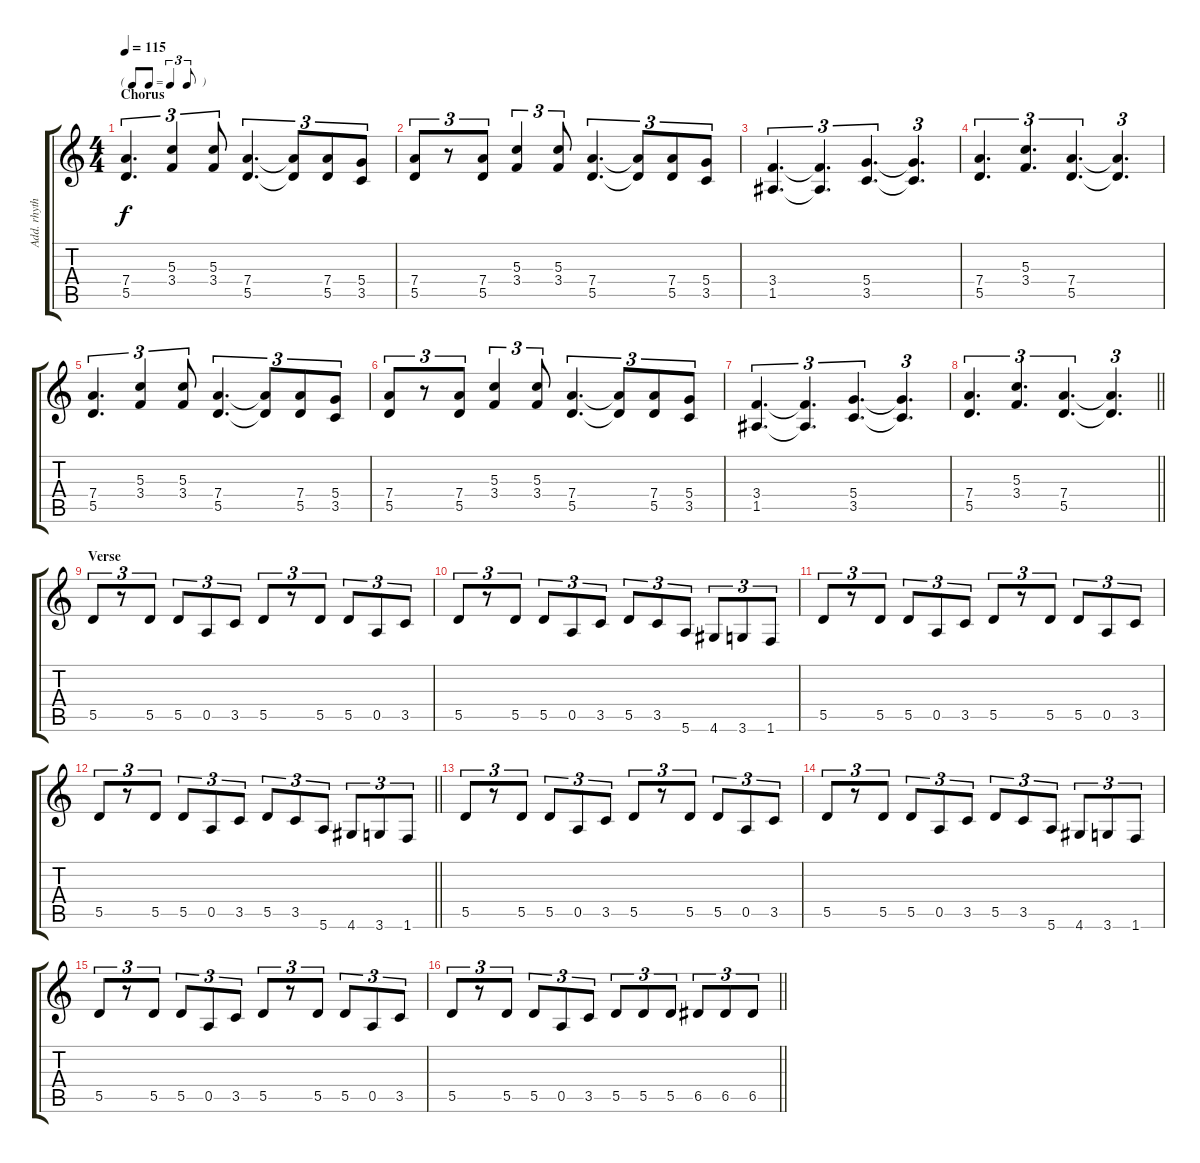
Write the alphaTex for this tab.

\track ("Add. rhythm" "Add. rhyth") {instrument distortionguitar}
\staff {score tabs}
\tuning (E4 B3 G3 D3 A2 E2) {hide}
\ts (4 4)
\tf triplet8th
\section ("" "Chorus")
\tempo 115
\clef g2
\ks c
(7.4 5.5).4{d tu (3 2) dy f} (5.3 3.4).4{tu (3 2)} (5.3 3.4).8{tu (3 2)} (7.4 5.5).4{d tu (3 2)} (7.4{t} 5.5{t}).8{tu (3 2)} (7.4 5.5).8{tu (3 2)} (5.4 3.5).8{tu (3 2)} |
(7.4 5.5).8{tu (3 2)} r.8{tu (3 2)} (7.4 5.5).8{tu (3 2)} (5.3 3.4).4{tu (3 2)} (5.3 3.4).8{tu (3 2)} (7.4 5.5).4{d tu (3 2)} (7.4{t} 5.5{t}).8{tu (3 2)} (7.4 5.5).8{tu (3 2)} (5.4 3.5).8{tu (3 2)} |
(3.4 1.5).4{d tu (3 2)} (3.4{t} 1.5{t}).4{d tu (3 2)} (5.4 3.5).4{d tu (3 2)} (5.4{t} 3.5{t}).4{d tu (3 2)} |
(7.4 5.5).4{d tu (3 2)} (5.3 3.4).4{d tu (3 2)} (7.4 5.5).4{d tu (3 2)} (7.4{t} 5.5{t}).4{d tu (3 2)} |
(7.4 5.5).4{d tu (3 2)} (5.3 3.4).4{tu (3 2)} (5.3 3.4).8{tu (3 2)} (7.4 5.5).4{d tu (3 2)} (7.4{t} 5.5{t}).8{tu (3 2)} (7.4 5.5).8{tu (3 2)} (5.4 3.5).8{tu (3 2)} |
(7.4 5.5).8{tu (3 2)} r.8{tu (3 2)} (7.4 5.5).8{tu (3 2)} (5.3 3.4).4{tu (3 2)} (5.3 3.4).8{tu (3 2)} (7.4 5.5).4{d tu (3 2)} (7.4{t} 5.5{t}).8{tu (3 2)} (7.4 5.5).8{tu (3 2)} (5.4 3.5).8{tu (3 2)} |
(3.4 1.5).4{d tu (3 2)} (3.4{t} 1.5{t}).4{d tu (3 2)} (5.4 3.5).4{d tu (3 2)} (5.4{t} 3.5{t}).4{d tu (3 2)} |
\barLineRight lightlight
(7.4 5.5).4{d tu (3 2)} (5.3 3.4).4{d tu (3 2)} (7.4 5.5).4{d tu (3 2)} (7.4{t} 5.5{t}).4{d tu (3 2)} |
\section ("" "Verse")
5.5.8{tu (3 2)} r.8{tu (3 2)} 5.5.8{tu (3 2)} 5.5.8{tu (3 2)} 0.5.8{tu (3 2)} 3.5.8{tu (3 2)} 5.5.8{tu (3 2)} r.8{tu (3 2)} 5.5.8{tu (3 2)} 5.5.8{tu (3 2)} 0.5.8{tu (3 2)} 3.5.8{tu (3 2)} |
5.5.8{tu (3 2)} r.8{tu (3 2)} 5.5.8{tu (3 2)} 5.5.8{tu (3 2)} 0.5.8{tu (3 2)} 3.5.8{tu (3 2)} 5.5.8{tu (3 2)} 3.5.8{tu (3 2)} 5.6.8{tu (3 2)} 4.6.8{tu (3 2)} 3.6.8{tu (3 2)} 1.6.8{tu (3 2)} |
5.5.8{tu (3 2)} r.8{tu (3 2)} 5.5.8{tu (3 2)} 5.5.8{tu (3 2)} 0.5.8{tu (3 2)} 3.5.8{tu (3 2)} 5.5.8{tu (3 2)} r.8{tu (3 2)} 5.5.8{tu (3 2)} 5.5.8{tu (3 2)} 0.5.8{tu (3 2)} 3.5.8{tu (3 2)} |
\barLineRight lightlight
5.5.8{tu (3 2)} r.8{tu (3 2)} 5.5.8{tu (3 2)} 5.5.8{tu (3 2)} 0.5.8{tu (3 2)} 3.5.8{tu (3 2)} 5.5.8{tu (3 2)} 3.5.8{tu (3 2)} 5.6.8{tu (3 2)} 4.6.8{tu (3 2)} 3.6.8{tu (3 2)} 1.6.8{tu (3 2)} |
5.5.8{tu (3 2)} r.8{tu (3 2)} 5.5.8{tu (3 2)} 5.5.8{tu (3 2)} 0.5.8{tu (3 2)} 3.5.8{tu (3 2)} 5.5.8{tu (3 2)} r.8{tu (3 2)} 5.5.8{tu (3 2)} 5.5.8{tu (3 2)} 0.5.8{tu (3 2)} 3.5.8{tu (3 2)} |
5.5.8{tu (3 2)} r.8{tu (3 2)} 5.5.8{tu (3 2)} 5.5.8{tu (3 2)} 0.5.8{tu (3 2)} 3.5.8{tu (3 2)} 5.5.8{tu (3 2)} 3.5.8{tu (3 2)} 5.6.8{tu (3 2)} 4.6.8{tu (3 2)} 3.6.8{tu (3 2)} 1.6.8{tu (3 2)} |
5.5.8{tu (3 2)} r.8{tu (3 2)} 5.5.8{tu (3 2)} 5.5.8{tu (3 2)} 0.5.8{tu (3 2)} 3.5.8{tu (3 2)} 5.5.8{tu (3 2)} r.8{tu (3 2)} 5.5.8{tu (3 2)} 5.5.8{tu (3 2)} 0.5.8{tu (3 2)} 3.5.8{tu (3 2)} |
\barLineRight lightlight
5.5.8{tu (3 2)} r.8{tu (3 2)} 5.5.8{tu (3 2)} 5.5.8{tu (3 2)} 0.5.8{tu (3 2)} 3.5.8{tu (3 2)} 5.5.8{tu (3 2)} 5.5.8{tu (3 2)} 5.5.8{tu (3 2)} 6.5.8{tu (3 2)} 6.5.8{tu (3 2)} 6.5.8{tu (3 2)}
